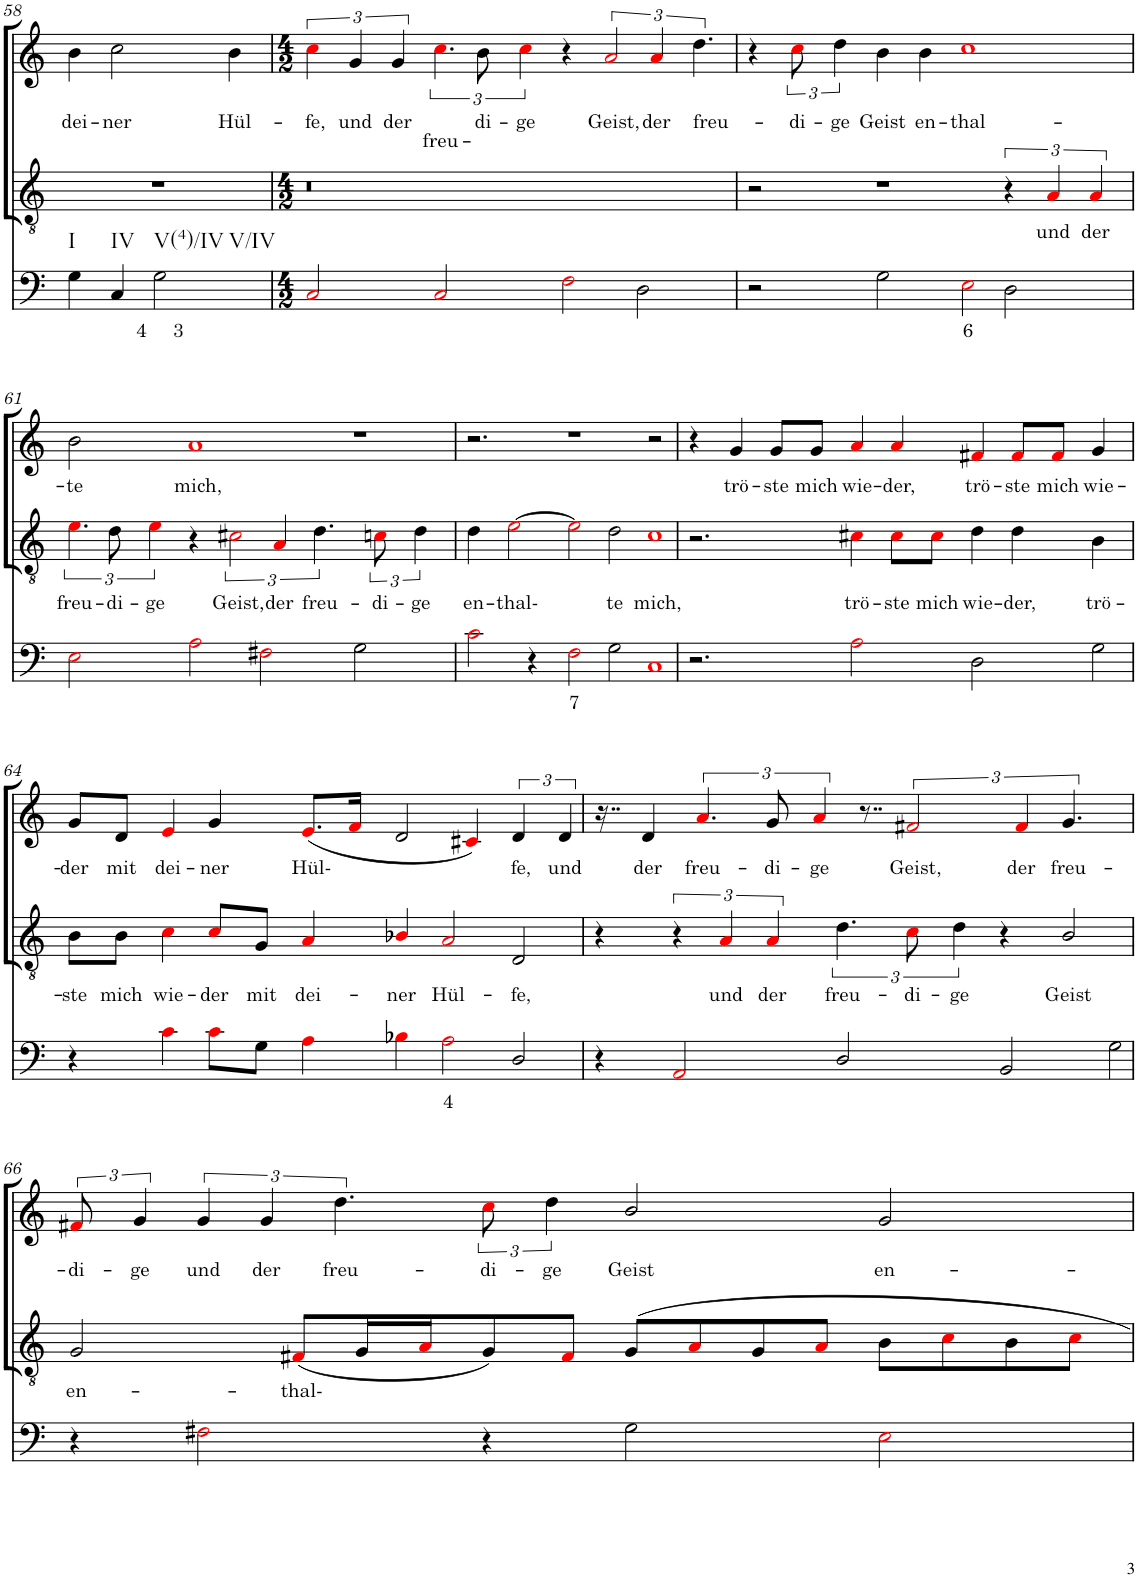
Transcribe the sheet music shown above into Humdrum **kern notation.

**kern	**text	**kern	**text	**kern	**text
*part3	*part3	*part2	*part2	*part1	*part1
*staff3	*staff3	*staff2	*staff2	*staff1	*staff1
*I"Continuo	*	*I"Tenor	*	*I"Soprano	*
!!LO:PB:g=z
*clefF4	*	*clefGv2	*	*clefG2	*
*k[]	*	*k[]	*	*k[]	*
*M4/4	*	*M4/4	*	*M4/4	*
=58	=58	=58	=58	=58	=58
!LO:TX:b:t=I	!	!	!	!	!
!	!	!	!	!	!LO:LY:b
4G\	.	1r	.	4b\	dei-
!LO:TX:b:t=IV	!	!	!	!	!
!	!	!	!	!	!LO:LY:b
4C/	.	.	.	2cc\	ner
!LO:TX:b:t=V(4)/IV	!	!	!	!	!
!LO:TX:b:t=V/IV	!	!	!	!	!
!	!LO:LY:b	!	!	!	!
2G\	4 3	.	.	.	.
!	!	!	!	!	!LO:LY:b
.	.	.	.	4b\	Hül-
=59	=59	=59	=59	=59	=59
*M4/2	*	*M4/2	*	*M4/2	*
!	!	!	!	!	!LO:LY:b
2Ci/	.	0r	.	6cci\	fe,
!	!	!	!	!	!LO:LY:b
.	.	.	.	6g/	und
!	!	!	!	!	!LO:LY:b
.	.	.	.	6g/	der
!	!	!	!	!	!LO:LY:b
2Ci/	.	.	.	6.cci\	freu-
!	!	!	!	!	!LO:LY:b
.	.	.	.	12b\	di-
!	!	!	!	!	!LO:LY:b
.	.	.	.	6cci\	ge
2Fi\	.	.	.	4r	.
!	!	!	!	!	!LO:LY:b
.	.	.	.	3ai/	Geist,
2D\	.	.	.	.	.
!	!	!	!	!	!LO:LY:b
.	.	.	.	6ai/	der
!	!	!	!	!	!LO:LY:b
.	.	.	.	6.dd\	freu-
=60	=60	=60	=60	=60	=60
2r	.	2r	.	4r	.
!	!	!	!	!	!LO:LY:b
.	.	.	.	12cci\	di-
!	!	!	!	!	!LO:LY:b
.	.	.	.	6dd\	ge
!	!	!	!	!	!LO:LY:b
2G\	.	1r	.	4b\	Geist
!	!	!	!	!	!LO:LY:b
.	.	.	.	4b\	en-
!	!LO:LY:b	!	!	!	!LO:LY:b
2Ei\	6	.	.	1cci	thal-
2D\	.	6r	.	.	.
!	!	!	!LO:LY:b	!	!
.	.	6Ai/	und	.	.
!	!	!	!LO:LY:b	!	!
.	.	6Ai/	der	.	.
!!LO:LB:g=z
=61	=61	=61	=61	=61	=61
!	!	!	!LO:LY:b	!	!LO:LY:b
2Ei\	.	6.ei\	freu-	2b\	te
!	!	!	!LO:LY:b	!	!
.	.	12d\	di-	.	.
!	!	!	!LO:LY:b	!	!
.	.	6ei\	ge	.	.
!	!	!	!	!	!LO:LY:b
2Ai\	.	4r	.	1ai	mich,
!	!	!	!LO:LY:b	!	!
.	.	3c#Xi\	Geist,	.	.
2F#Xi\	.	.	.	.	.
!	!	!	!LO:LY:b	!	!
.	.	6Ai/	der	.	.
!	!	!	!LO:LY:b	!	!
.	.	6.d\	freu-	.	.
2G\	.	4ryy	.	2r	.
!	!	!	!LO:LY:b	!	!
.	.	12cni\	di-	.	.
!	!	!	!LO:LY:b	!	!
.	.	6d\	ge	.	.
=62	=62	=62	=62	=62	=62
!	!	!	!LO:LY:b	!	!
2ci\	.	4d\	en-	2.r	.
!	!	!	!LO:LY:b	!	!
.	.	[2ei\	thal-	.	.
4r	.	.	.	.	.
!	!LO:LY:b	!	!	!	!
2Fi\	7	2ei\]	.	2r	.
!	!	!	!LO:LY:b	!	!
2G\	.	2d\	te	1r	.
!	!	!	!LO:LY:b	!	!
[4Ci	.	[4ci	mich,	.	.
2ryy	.	2ryy	.	.	.
.	.	.	.	4r	.
=63	=63	=63	=63	=63	=63
2.r	.	2.r	.	4r	.
.	.	.	.	4r	.
!	!	!	!	!	!LO:LY:b
.	.	.	.	4g/	trö-
!	!	!	!	!	!LO:LY:b
2.Ci]	.	2.ci]	.	8g/L	ste
!	!	!	!	!	!LO:LY:b
.	.	.	.	8g/J	mich
!	!	!	!	!	!LO:LY:b
.	.	.	.	4ai/	wie-
!	!	!	!	!	!LO:LY:b
.	.	.	.	4ai/	der,
!	!	!	!LO:LY:b	!	!LO:LY:b
2Ai\	.	4c#Xi\	trö-	4f#Xi/	trö-
!	!	!	!LO:LY:b	!	!LO:LY:b
.	.	8c#i\L	ste	8f#i/L	ste
!	!	!	!LO:LY:b	!	!LO:LY:b
.	.	8c#i\J	mich	8f#i/J	mich
!	!	!	!LO:LY:b	!	!LO:LY:b
2D\	.	4d\	wie-	4g/	wie-
!	!	!	!LO:LY:b	!	!
.	.	4d\	der,	2ryy	.
!	!	!	!LO:LY:b	!	!
[4G\	.	4B\	trö-	.	.
!!LO:LB:g=z
=64	=64	=64	=64	=64	=64
!	!	!	!LO:LY:b	!	!LO:LY:b
4r	.	8B\L	ste	8g/L	der
!	!	!	!LO:LY:b	!	!LO:LY:b
.	.	8B\J	mich	8d/J	mit
!	!	!	!LO:LY:b	!	!LO:LY:b
4G\]	.	4ci\	wie-	4ei/	dei-
!	!	!	!LO:LY:b	!	!LO:LY:b
4ci\	.	8ci/L	der	4g/	ner
!	!	!	!LO:LY:b	!	!
.	.	8G/J	mit	.	.
!	!	!	!LO:LY:b	!	!LO:LY:b
8ci\L	.	4Ai/	dei-	(8.ei/L	Hül-
8G\J	.	.	.	.	.
.	.	.	.	16fi/Jk	.
!	!	!	!LO:LY:b	!	!
4Ai\	.	4B-Xi/	ner	2d/	.
!	!	!	!LO:LY:b	!	!
4B-Xi\	.	2Ai/	Hül-	.	.
!	!LO:LY:b	!	!	!	!
2Ai\	4	.	.	4c#Xi/)	.
!	!	!	!LO:LY:b	!	!LO:LY:b
.	.	[4D/	fe,	6d/	fe,
!	!	!	!	!	!LO:LY:b
.	.	.	.	[12d/	und
[4D/	.	4ryy	.	4ryy	.
=65	=65	=65	=65	=65	=65
!	!	!	!	!LO:N:vis=16..	!
4r	.	4r	.	12r	.
.	.	.	.	12d/]	.
!	!	!	!	!	!LO:LY:b
.	.	.	.	4d/	der
4D/]	.	4D/]	.	.	.
!	!	!	!	!	!LO:LY:b
.	.	.	.	6.ai/	freu-
2AAi/	.	6r	.	.	.
!	!	!	!LO:LY:b	!	!LO:LY:b
.	.	6Ai/	und	12g/	di-
!	!	!	!	!	!LO:LY:b
.	.	.	.	6ai/	ge
!	!	!	!LO:LY:b	!	!
.	.	6Ai/	der	.	.
!	!	!	!	!LO:N:vis=8..	!
.	.	.	.	6r	.
!	!	!	!LO:LY:b	!	!
2D/	.	6.d\	freu-	.	.
!	!	!	!	!	!LO:LY:b
.	.	.	.	3f#Xi/	Geist,
!	!	!	!LO:LY:b	!	!
.	.	12ci\	di-	.	.
!	!	!	!LO:LY:b	!	!
.	.	6d\	ge	.	.
!	!	!	!	!	!LO:LY:b
.	.	.	.	6f#i/	der
2BB/	.	4r	.	.	.
!	!	!	!	!	!LO:LY:b
.	.	.	.	6.g/	freu-
!	!	!	!LO:LY:b	!	!
.	.	2B/	Geist	.	.
.	.	.	.	12%5ryy	.
[4G\	.	.	.	.	.
!!LO:LB:g=z
=66	=66	=66	=66	=66	=66
!	!	!	!LO:LY:b	!	!LO:LY:b
4r	.	2G/	en-	12f#Xi/	di-
!	!	!	!	!	!LO:LY:b
.	.	.	.	6g/	ge
!	!	!	!	!	!LO:LY:b
4G\]	.	.	.	6g/	und
!	!	!	!	!	!LO:LY:b
.	.	.	.	6g/	der
!	!	!	!LO:LY:b	!	!
2F#Xi\	.	(8F#Xi/L	thal-	.	.
!	!	!	!	!	!LO:LY:b
.	.	.	.	[6dd\	freu-
.	.	16G/L	.	.	.
.	.	16Ai/J	.	.	.
!	!	!	!	!	!LO:LY:b
.	.	8G/)	.	12cci\	di-
.	.	.	.	12dd\]	.
.	.	8F#i/J	.	.	.
!	!	!	!	!	!LO:LY:b
.	.	.	.	6dd\	ge
4r	.	8G/L	.	.	.
!	!	!	!	!	!LO:LY:b
.	.	.	.	2b/	Geist
.	.	8Ai/	.	.	.
2G\	.	8G/	.	.	.
.	.	8Ai/J	.	.	.
.	.	8B\L	.	.	.
!	!	!	!	!	!LO:LY:b
.	.	.	.	2g/	en-
.	.	8ci\	.	.	.
2Ei\	.	8B\	.	.	.
.	.	8ci\J	.	.	.
.	.	4ryy	.	.	.
.	.	.	.	6ryy	.
=	=	=	=	=	=
*-	*-	*-	*-	*-	*-
